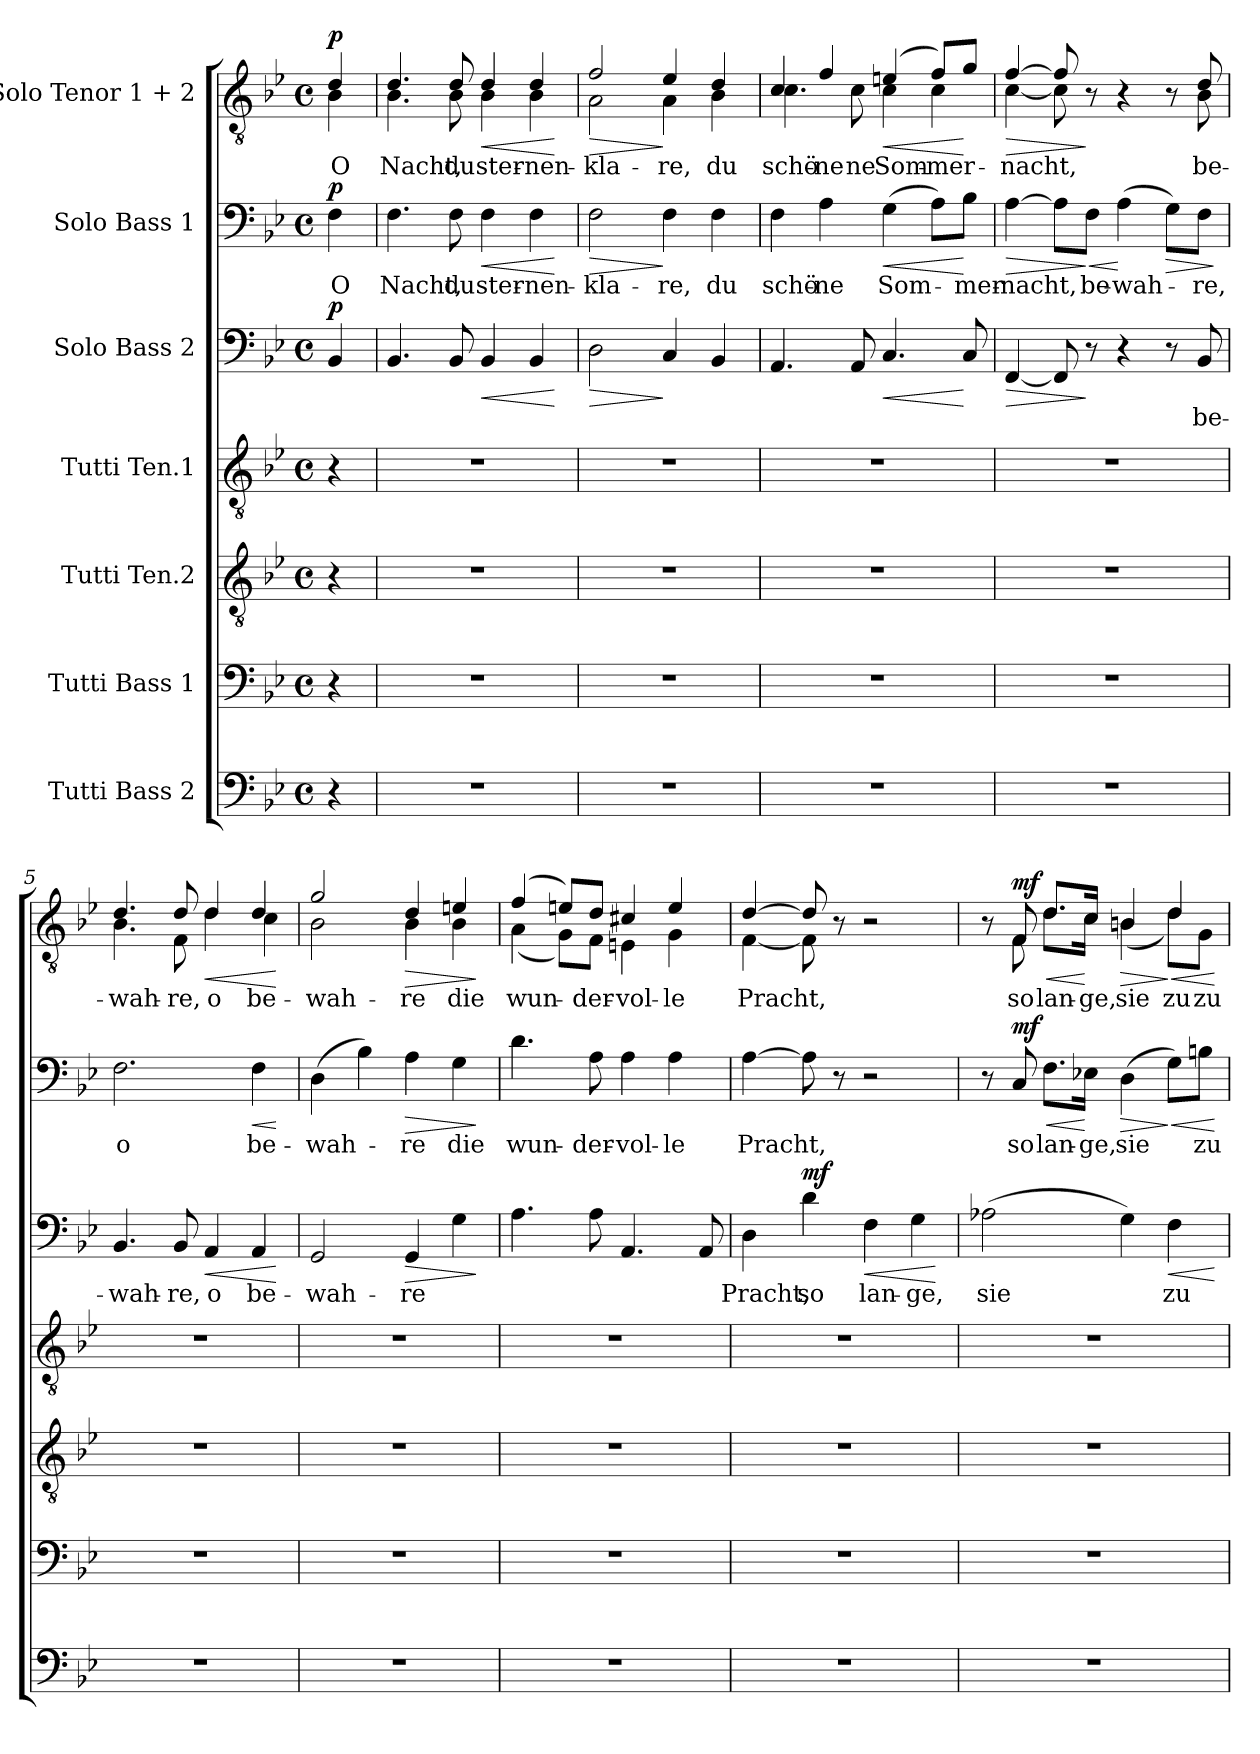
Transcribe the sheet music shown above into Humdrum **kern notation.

**kern	**kern	**kern	**kern	**kern	**text	**dynam	**kern	**text	**dynam	**kern	**text	**dynam
*part7	*part6	*part5	*part4	*part3	*part3	*part3	*part2	*part2	*part2	*part1	*part1	*part1
*staff7	*staff6	*staff5	*staff4	*staff3	*staff3	*staff3	*staff2	*staff2	*staff2	*staff1	*staff1	*staff1
*I"Tutti Bass 2	*I"Tutti Bass 1	*I"Tutti Ten.2	*I"Tutti Ten.1	*I"Solo Bass 2	*	*	*I"Solo Bass 1	*	*	*I"Solo Tenor 1 + 2	*	*
*clefF4	*clefF4	*clefGv2	*clefGv2	*clefF4	*	*	*clefF4	*	*	*clefGv2	*	*
*k[b-e-]	*k[b-e-]	*k[b-e-]	*k[b-e-]	*k[b-e-]	*	*	*k[b-e-]	*	*	*k[b-e-]	*	*
*M4/4	*M4/4	*M4/4	*M4/4	*M4/4	*	*	*M4/4	*	*	*M4/4	*	*
*met(c)	*met(c)	*met(c)	*met(c)	*met(c)	*	*	*met(c)	*	*	*met(c)	*	*
=	=	=	=	=	=	=	=	=	=	=	=	=
!	!	!	!	!	!	!	!	!	!	!LO:TX:a:B:t=Andante con moto	!	!
!	!	!	!	!	!	!LO:DY:a	!	!LO:LY:b	!LO:DY:a	!	!LO:LY:b	!LO:DY:a
*	*	*	*	*	*	*	*	*	*	*^	*	*
4r	4r	4r	4r	4BB-/	.	p	4F\	O	p	4d/	4B-\	O	p
=1	=1	=1	=1	=1	=1	=1	=1	=1	=1	=1	=1	=1	=1
!	!	!	!	!	!	!	!	!LO:LY:b	!	!	!	!LO:LY:b	!
1r	1r	1r	1r	4.BB-/	.	.	4.F\	Nacht,	.	4.d/	4.B-\	Nacht,	.
!	!	!	!	!	!	!	!	!LO:LY:b	!	!	!	!LO:LY:b	!
.	.	.	.	8BB-/	.	.	8F\	du	.	8d/	8B-\	du	.
!	!	!	!	!	!	!LO:HP:b	!	!LO:LY:b	!LO:HP:b	!	!	!LO:LY:b	!LO:HP:b
.	.	.	.	4BB-/	.	<	4F\	ster-	<	4d/	4B-\	ster-	<
!	!	!	!	!	!	!	!	!LO:LY:b	!	!	!	!LO:LY:b	!
.	.	.	.	4BB-/	.	.	4F\	-nen-	.	4d/	4B-\	-nen-	.
*	*	*	*	*	*	*	*	*	*	*v	*v	*	*
.	.	.	.	.	.	[	.	.	[	.	.	[
=2	=2	=2	=2	=2	=2	=2	=2	=2	=2	=2	=2	=2
!	!	!	!	!	!	!LO:HP:b	!	!LO:LY:b	!LO:HP:b	!	!LO:LY:b	!LO:HP:b
*	*	*	*	*	*	*	*	*	*	*^	*	*
1r	1r	1r	1r	2D\	.	>	2F\	-kla-	>	2f/	2A\	-kla-	>
!	!	!	!	!	!	!	!	!LO:LY:b	!	!	!	!LO:LY:b	!
.	.	.	.	4C/	.	]	4F\	-re,	]	4e-/	4A\	-re,	]
!	!	!	!	!	!	!	!	!LO:LY:b	!	!	!	!LO:LY:b	!
.	.	.	.	4BB-/	.	.	4F\	du	.	4d/	4B-\	du	.
=3	=3	=3	=3	=3	=3	=3	=3	=3	=3	=3	=3	=3	=3
!	!	!	!	!	!	!	!	!LO:LY:b	!	!	!	!LO:LY:b	!
!	!	!	!	!	!	!	!	!	!	!	!	!LO:LY:b	!
1r	1r	1r	1r	4.AA/	.	.	4F\	schö-	.	4c/	4.c\	schö-	.
!	!	!	!	!	!	!	!	!LO:LY:b	!	!	!	!LO:LY:b	!
.	.	.	.	.	.	.	4A\	-ne	.	4f/	.	-ne	.
!	!	!	!	!	!	!	!	!	!	!	!	!LO:LY:b	!
.	.	.	.	8AA/	.	.	.	.	.	.	8c\	-ne	.
!	!	!	!	!	!	!LO:HP:b	!	!LO:LY:b	!LO:HP:b	!	!	!LO:LY:b	!LO:HP:b
.	.	.	.	4.C/	.	<	(4G\	Som-	<	(4en/	4c\	Som-	<
!	!	!	!	!	!	!	!	!	!	!	!	!LO:LY:b	!
.	.	.	.	.	.	.	8A\L)	.	.	8f/L)	4c\	-mer-	.
!	!	!	!	!	!	!	!	!LO:LY:b	!	!	!	!	!
.	.	.	.	8C/	.	[	8B-\J	-mer-	[	8g/J	.	.	[
!!LO:LB:g=z	!!
=4	=4	=4	=4	=4	=4	=4	=4	=4	=4	=4	=4	=4	=4
!	!	!	!	!	!	!LO:HP:b	!	!LO:LY:b	!LO:HP:b	!	!	!LO:LY:b	!LO:HP:b
1r	1r	1r	1r	[4FF/	.	>	[4A\	-nacht,	>	[4f/	[4c\	-nacht,	>
.	.	.	.	8FF/]	.	.	8A\L]	.	.	8f/]	8c\]	.	.
!	!	!	!	!	!	!	!	!LO:LY:b	!LO:HP:n=1:b	!	!	!	!
.	.	.	.	8r	.	]	8F\J	be-	] <	8r	8ryy	.	]
!	!	!	!	!	!	!	!	!LO:LY:b	!	!	!	!	!
.	.	.	.	4r	.	.	(4A\	-wah-	[	4r	4ryy	.	.
!	!	!	!	!	!	!	!	!	!LO:HP:b	!	!	!	!
.	.	.	.	8r	.	.	8G\L)	.	>	8r	8ryy	.	.
!	!	!	!	!	!LO:LY:b	!	!	!LO:LY:b	!	!	!	!LO:LY:b	!
.	.	.	.	8BB-/	be-	.	8F\J	-re,	.	8d/	8B-\	be-	.
*	*	*	*	*	*	*	*	*	*	*v	*v	*	*
.	.	.	.	.	.	.	.	.	]	.	.	.
=5	=5	=5	=5	=5	=5	=5	=5	=5	=5	=5	=5	=5
!	!	!	!	!	!LO:LY:b	!	!	!LO:LY:b	!	!	!LO:LY:b	!
*	*	*	*	*	*	*	*	*	*	*^	*	*
1r	1r	1r	1r	4.BB-/	-wah-	.	2.F\	o	.	4.d/	4.B-\	-wah-	.
!	!	!	!	!	!LO:LY:b	!	!	!	!	!	!	!LO:LY:b	!
.	.	.	.	8BB-/	-re,	.	.	.	.	8d/	8F\	-re,	.
!	!	!	!	!	!LO:LY:b	!LO:HP:b	!	!	!	!	!	!LO:LY:b	!LO:HP:b
.	.	.	.	4AA/	o	<	.	.	.	4d/	4d\	o	<
!	!	!	!	!	!LO:LY:b	!	!	!LO:LY:b	!LO:HP:b	!	!	!LO:LY:b	!
.	.	.	.	4AA/	be-	.	4F\	be-	<	4d/	4c\	be-	.
*	*	*	*	*	*	*	*	*	*	*v	*v	*	*
.	.	.	.	.	.	[	.	.	[	.	.	[
=6	=6	=6	=6	=6	=6	=6	=6	=6	=6	=6	=6	=6
!	!	!	!	!	!LO:LY:b	!	!	!LO:LY:b	!	!	!LO:LY:b	!
*	*	*	*	*	*	*	*	*	*	*^	*	*
1r	1r	1r	1r	2GG/	-wah-	.	(4D\	-wah-	.	2g/	2B-\	-wah-	.
.	.	.	.	.	.	.	4B-\)	.	.	.	.	.	.
!	!	!	!	!	!LO:LY:b	!LO:HP:b	!	!LO:LY:b	!LO:HP:b	!	!	!LO:LY:b	!LO:HP:b
.	.	.	.	4GG/	-re	>	4A\	-re	>	4d/	4B-\	-re	>
!	!	!	!	!	!	!	!	!LO:LY:b	!	!	!	!LO:LY:b	!
.	.	.	.	4G\	.	.	4G\	die	.	4en/	4B-\	die	.
*	*	*	*	*	*	*	*	*	*	*v	*v	*	*
.	.	.	.	.	.	]	.	.	]	.	.	]
=7	=7	=7	=7	=7	=7	=7	=7	=7	=7	=7	=7	=7
!	!	!	!	!	!	!	!	!LO:LY:b	!	!	!LO:LY:b	!
*	*	*	*	*	*	*	*	*	*	*^	*	*
1r	1r	1r	1r	4.A\	.	.	4.d\	wun-	.	(4f/	(4A\	wun-	.
.	.	.	.	.	.	.	.	.	.	8en/L)	8G\L)	.	.
!	!	!	!	!	!	!	!	!LO:LY:b	!	!	!	!LO:LY:b	!
.	.	.	.	8A\	.	.	8A\	-der-	.	8d/J	8F\J	-der-	.
!	!	!	!	!	!	!	!	!LO:LY:b	!	!	!	!LO:LY:b	!
.	.	.	.	4.AA/	.	.	4A\	-vol-	.	4c#X/	4En\	-vol-	.
!	!	!	!	!	!	!	!	!LO:LY:b	!	!	!	!LO:LY:b	!
.	.	.	.	.	.	.	4A\	-le	.	4e/	4G\	-le	.
.	.	.	.	8AA/	.	.	.	.	.	.	.	.	.
!!LO:LB:g=z	!!
=8	=8	=8	=8	=8	=8	=8	=8	=8	=8	=8	=8	=8	=8
!	!	!	!	!	!LO:LY:b	!	!	!LO:LY:b	!	!	!	!LO:LY:b	!
1r	1r	1r	1r	4D\	Pracht,	.	[4A\	Pracht,	.	[4d/	[4F\	Pracht,	.
!	!	!	!	!	!LO:LY:b	!LO:DY:a	!	!	!	!	!	!	!
.	.	.	.	4d\	so	mf	8A\]	.	.	8d/]	8F\]	.	.
.	.	.	.	.	.	.	8r	.	.	8r	8ryy	.	.
!	!	!	!	!	!LO:LY:b	!LO:HP:b	!	!	!	!	!	!	!
.	.	.	.	4F\	lan-	<	2r	.	.	2r	2ryy	.	.
!	!	!	!	!	!LO:LY:b	!	!	!	!	!	!	!	!
.	.	.	.	4G\	-ge,	.	.	.	.	.	.	.	.
*	*	*	*	*	*	*	*	*	*	*v	*v	*	*
.	.	.	.	.	.	[	.	.	.	.	.	.
=9	=9	=9	=9	=9	=9	=9	=9	=9	=9	=9	=9	=9
!	!	!	!	!	!LO:LY:b	!	!	!	!	!	!	!
*	*	*	*	*	*	*	*	*	*	*^	*	*
1r	1r	1r	1r	(2A-X\	sie	.	8r	.	.	8r	8ryy	.	.
!	!	!	!	!	!	!	!	!LO:LY:b	!LO:HP:b	!	!	!LO:LY:b	!LO:HP:b
!	!	!	!	!	!	!	!	!	!LO:DY:n=1:a	!	!	!	!LO:DY:n=1:a
.	.	.	.	.	.	.	8C/	so	< mf	8F/	8F\	so	< mf
!	!	!	!	!	!	!	!	!LO:LY:b	!	!	!	!LO:LY:b	!
.	.	.	.	.	.	.	8.F\L	lan-	.	8.d/L	8.d\L	lan-	.
!	!	!	!	!	!	!	!	!LO:LY:b	!	!	!	!LO:LY:b	!
.	.	.	.	.	.	.	16E-X\Jk	-ge,	[	16c/Jk	16c\Jk	-ge,	[
!	!	!	!	!	!	!	!	!LO:LY:b	!LO:HP:b	!	!	!LO:LY:b	!LO:HP:b
!	!	!	!	!	!	!	!	!	!	!	!	!LO:LY:b	!
.	.	.	.	4G\)	.	.	(4D\	sie	>	4Bn/	(4B\	sie	>
!	!	!	!	!	!LO:LY:b	!LO:HP:b	!	!	!LO:HP:n=1:b	!	!	!LO:LY:b	!LO:HP:n=1:b
.	.	.	.	4F\	zu	<	8G\L)	.	] <	4d/	8d\L)	zu	] <
!	!	!	!	!	!	!	!	!LO:LY:b	!	!	!	!LO:LY:b	!
.	.	.	.	.	.	.	8Bn\J	zu	.	.	8G\J	zu	.
*	*	*	*	*	*	*	*	*	*	*v	*v	*	*
.	.	.	.	.	.	[	.	.	[	.	.	[
=	=	=	=	=	=	=	=	=	=	=	=	=
*-	*-	*-	*-	*-	*-	*-	*-	*-	*-	*-	*-	*-
